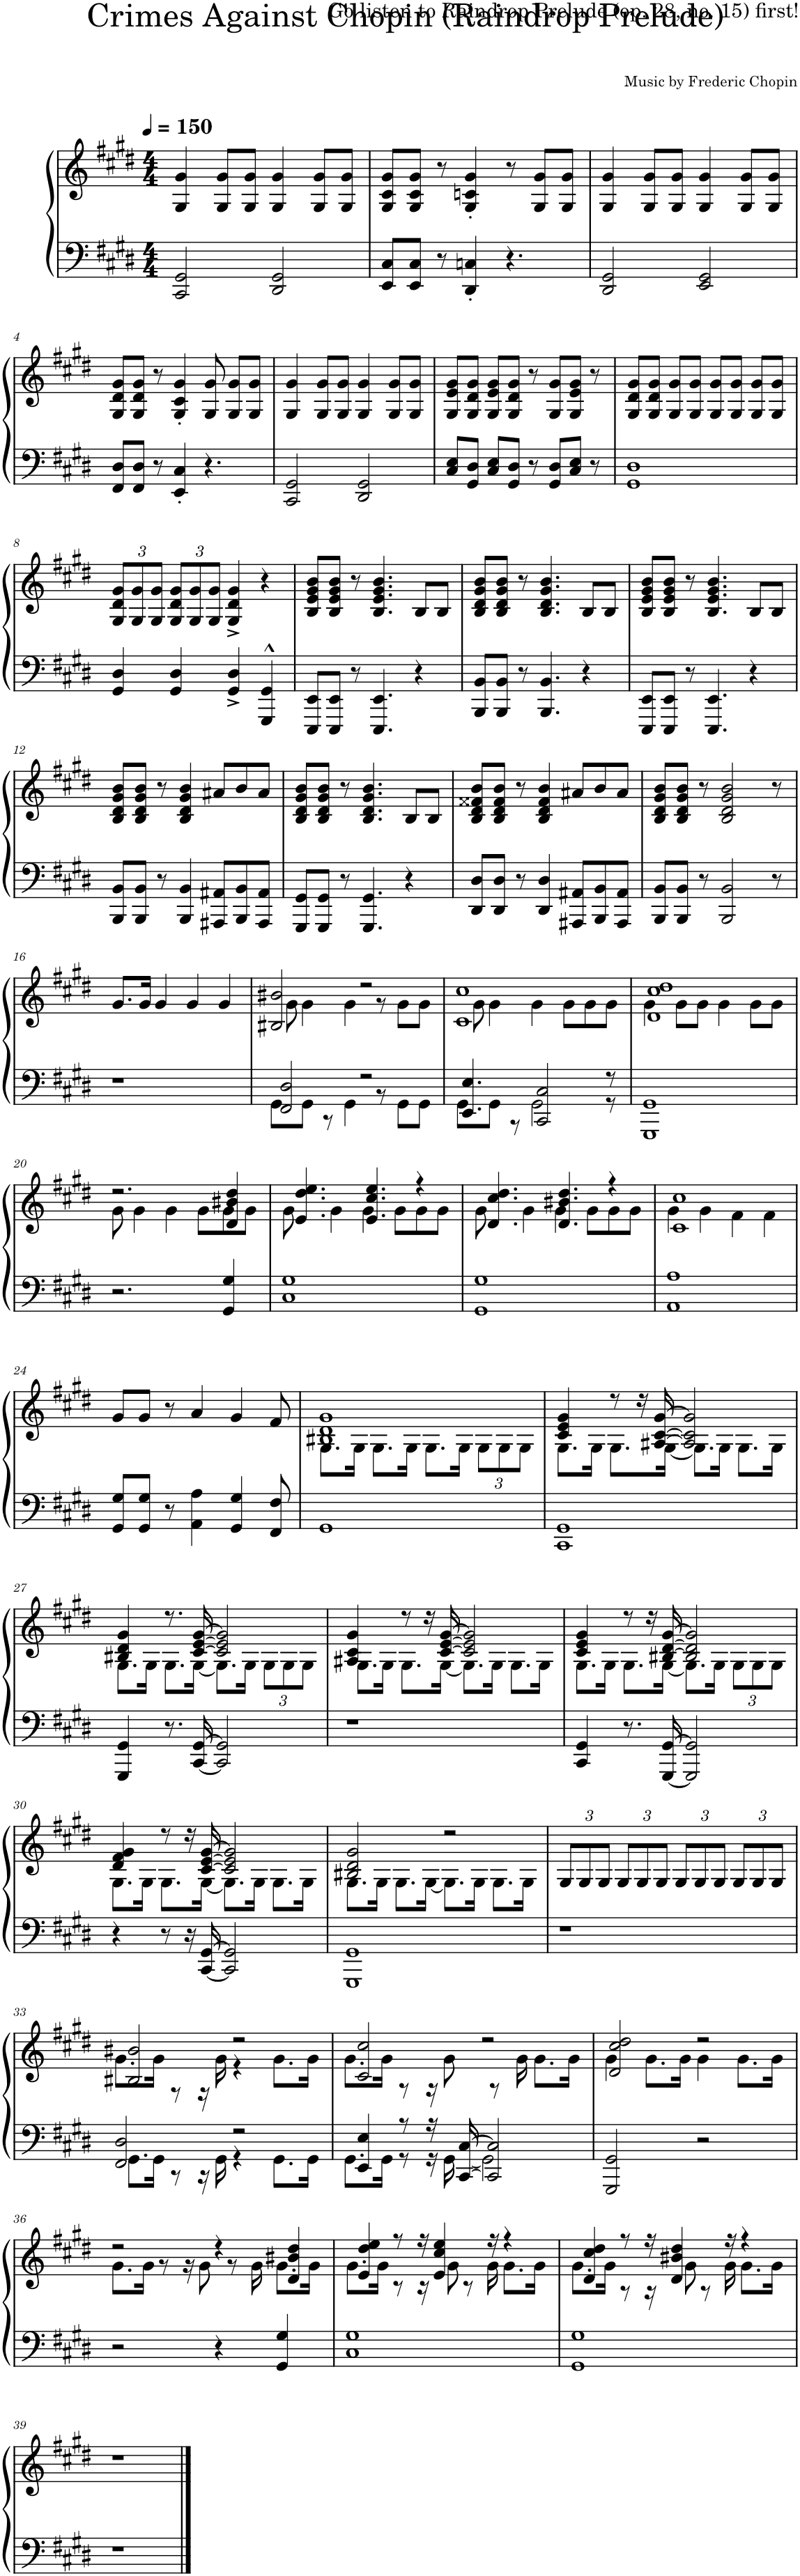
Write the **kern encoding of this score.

**kern	**kern
*part1	*part1
*staff2	*staff1
*I"Piano	*
*I'Pno.	*
*clefF4	*clefG2
*k[f#c#g#d#]	*k[f#c#g#d#]
*E:	*E:
*M4/4	*M4/4
*MM150	*MM150
=1	=1
2CC#/ 2GG#/	4G#/ 4g#/
.	8G#/ 8g#/L
.	8G#/ 8g#/J
2DD#/ 2GG#/	4G#/ 4g#/
.	8G#/ 8g#/L
.	8G#/ 8g#/J
=2	=2
8EE/ 8C#/L	8G#/ 8c#/ 8g#/L
8EE/ 8C#/J	8G#/ 8c#/ 8g#/J
8r	8r
4DD#/' 4Cn/'	4G#/' 4cn/' 4g#/'
4.r	8r
.	8G#/ 8g#/L
.	8G#/ 8g#/J
=3	=3
2DD#/ 2GG#/	4G#/ 4g#/
.	8G#/ 8g#/L
.	8G#/ 8g#/J
2EE/ 2GG#/	4G#/ 4g#/
.	8G#/ 8g#/L
.	8G#/ 8g#/J
!!LO:LB:g=z
=4	=4
8FF#/ 8D#/L	8G#/ 8d#/ 8g#/L
8FF#/ 8D#/J	8G#/ 8d#/ 8g#/J
8r	8r
4EE/' 4C#/'	4G#/' 4c#/' 4g#/'
4.r	8G#/ 8g#/
.	8G#/ 8g#/L
.	8G#/ 8g#/J
=5	=5
2CC#/ 2GG#/	4G#/ 4g#/
.	8G#/ 8g#/L
.	8G#/ 8g#/J
2DD#/ 2GG#/	4G#/ 4g#/
.	8G#/ 8g#/L
.	8G#/ 8g#/J
=6	=6
8C#/ 8E/L	8G#/ 8e/ 8g#/L
8GG#/ 8D#/J	8G#/ 8d#/ 8g#/J
8C#/ 8E/L	8G#/ 8e/ 8g#/L
8GG#/ 8D#/J	8G#/ 8d#/ 8g#/J
8r	8r
8GG#/ 8D#/L	8G#/ 8g#/L
8C#/ 8E/J	8G#/ 8e/ 8g#/J
8r	8r
=7	=7
1GG# 1D#	8G#/ 8d#/ 8g#/L
.	8G#/ 8d#/ 8g#/J
.	8G#/ 8g#/L
.	8G#/ 8g#/J
.	8G#/ 8g#/L
.	8G#/ 8g#/J
.	8G#/ 8g#/L
.	8G#/ 8g#/J
!!LO:LB:g=z
=8	=8
*	*Xbrackettup
4GG#/ 4D#/	12G#/ 12d#/ 12g#/L
.	12G#/ 12g#/
.	12G#/ 12g#/J
4GG#/ 4D#/	12G#/ 12d#/ 12g#/L
.	12G#/ 12g#/
.	12G#/ 12g#/J
4GG#/^ 4D#/^	4G#/^ 4d#/^ 4g#/^
4GGG#/^^ 4GG#/^^	4r
=9	=9
8EEE/ 8EE/L	8B/ 8e/ 8g#/ 8b/L
8EEE/ 8EE/J	8B/ 8e/ 8g#/ 8b/J
8r	8r
4.EEE/ 4.EE/	4.B/ 4.e/ 4.g#/ 4.b/
4r	8B/L
.	8B/J
=10	=10
8BBB/ 8BB/L	8B/ 8d#/ 8g#/ 8b/L
8BBB/ 8BB/J	8B/ 8d#/ 8g#/ 8b/J
8r	8r
4.BBB/ 4.BB/	4.B/ 4.d#/ 4.g#/ 4.b/
4r	8B/L
.	8B/J
=11	=11
8EEE/ 8EE/L	8B/ 8e/ 8g#/ 8b/L
8EEE/ 8EE/J	8B/ 8e/ 8g#/ 8b/J
8r	8r
4.EEE/ 4.EE/	4.B/ 4.e/ 4.g#/ 4.b/
4r	8B/L
.	8B/J
!!LO:LB:g=z
=12	=12
8BBB/ 8BB/L	8B/ 8d#/ 8g#/ 8b/L
8BBB/ 8BB/J	8B/ 8d#/ 8g#/ 8b/J
8r	8r
4BBB/ 4BB/	4B/ 4d#/ 4g#/ 4b/
8AAA#X/ 8AA#X/L	8a#X/L
8BBB/ 8BB/	8b/
8AAA#/ 8AA#/J	8a#/J
=13	=13
8GGG#/ 8GG#/L	8B/ 8d#/ 8g#/ 8b/L
8GGG#/ 8GG#/J	8B/ 8d#/ 8g#/ 8b/J
8r	8r
4.GGG#/ 4.GG#/	4.B/ 4.d#/ 4.g#/ 4.b/
4r	8B/L
.	8B/J
=14	=14
8DD#/ 8D#/L	8B/ 8d#/ 8f##X/ 8b/L
8DD#/ 8D#/J	8B/ 8d#/ 8f##/ 8b/J
8r	8r
4DD#/ 4D#/	4B/ 4d#/ 4f##/ 4b/
8AAA#X/ 8AA#X/L	8a#X/L
8BBB/ 8BB/	8b/
8AAA#/ 8AA#/J	8a#/J
=15	=15
8BBB/ 8BB/L	8B/ 8d#/ 8g#/ 8b/L
8BBB/ 8BB/J	8B/ 8d#/ 8g#/ 8b/J
8r	8r
2BBB/ 2BB/	2B/ 2d#/ 2g#/ 2b/
8r	8r
!!LO:LB:g=z
=16	=16
1r	8.g#/L
.	16g#/Jk
.	4g#/
.	4g#/
.	4g#/
=17	=17
*^	*^
2FF#/ 2D#/	8GG#\L	2B#X/ 2b#X/	8g#\
.	8GG#\J	.	4g#\
.	8r	.	.
.	4GG#\	.	4g#\
2r	.	2r	.
.	8r	.	8r
.	8GG#\L	.	8g#\L
.	8GG#\J	.	8g#\J
=18	=18	=18	=18
4.EE/ 4.E/	8GG#\L	1c# 1cc#	8g#\
.	8GG#\J	.	4g#\
.	8r	.	.
2CC#/ 2C#/	2GG#\	.	4g#\
.	.	.	8g#\L
.	.	.	8g#\
8r	8r	.	8g#\J
*v	*v	*	*
=19	=19	=19
1GGG# 1GG#	1d# 1cc# 1dd#	4g#\
.	.	8g#\L
.	.	8g#\J
.	.	4g#\
.	.	8g#\L
.	.	8g#\J
!!LO:LB:g=z	!!
=20	=20	=20
2.r	2.r	8g#\
.	.	4g#\
.	.	4g#\
.	.	8g#\L
4GG#/ 4G#/	4d#/ 4b#X/ 4dd#/	8g#\
.	.	8g#\J
=21	=21	=21
1C# 1G#	4.e/ 4.dd#/ 4.ee/	8g#\
.	.	4g#\
.	4.e/ 4.cc#/ 4.ee/	4g#\
.	.	8g#\L
.	4r	8g#\
.	.	8g#\J
=22	=22	=22
1GG# 1G#	4.d#/ 4.cc#/ 4.dd#/	8g#\
.	.	4g#\
.	4.d#/ 4.b#X/ 4.dd#/	4g#\
.	.	8g#\L
.	4r	8g#\
.	.	8g#\J
=23	=23	=23
1AA 1A	1c# 1cc#	4g#\
.	.	4g#\
.	.	4f#\
.	.	4f#\
*	*v	*v
!!LO:LB:g=z
=24	=24
8GG#/ 8G#/L	8g#/L
8GG#/ 8G#/J	8g#/J
8r	8r
4AA\ 4A\	4a/
4GG#/ 4G#/	4g#/
8FF#/ 8F#/	8f#/
=25	=25
*	*^
1GG#	1B#X 1d# 1g#	8.G#\L
.	.	16G#\Jk
.	.	8.G#\L
.	.	16G#\Jk
.	.	8.G#\L
.	.	16G#\Jk
.	.	12G#\L
.	.	12G#\
.	.	12G#\J
=26	=26	=26
1CC# 1GG#	4c#/ 4e/ 4g#/	8.G#\L
.	.	16G#\Jk
.	8r	8.G#\L
.	16r	.
.	[16A#X/ [16c#/ [16g#/	[16G#\Jk
.	2A#/] 2c#/] 2g#/]	8.G#\L]
.	.	16G#\Jk
.	.	8.G#\L
.	.	16G#\Jk
!!LO:LB:g=z	!!
=27	=27	=27
4GGG#/ 4GG#/	4B#X/ 4d#/ 4g#/	8.G#\L
.	.	16G#\Jk
8.r	8.r	8.G#\L
[16CC#/ [16GG#/	[16c#/ [16e/ [16g#/	[16G#\Jk
2CC#/] 2GG#/]	2c#/] 2e/] 2g#/]	8.G#\L]
.	.	16G#\Jk
.	.	12G#\L
.	.	12G#\
.	.	12G#\J
=28	=28	=28
1r	4A#X/ 4c#/ 4g#/	8.G#\L
.	.	16G#\Jk
.	8r	8.G#\L
.	16r	.
.	[16c#/ [16e/ [16g#/	[16G#\Jk
.	2c#/] 2e/] 2g#/]	8.G#\L]
.	.	16G#\Jk
.	.	8.G#\L
.	.	16G#\Jk
=29	=29	=29
4CC#/ 4GG#/	4c#/ 4e/ 4g#/	8.G#\L
.	.	16G#\Jk
8.r	8r	8.G#\L
.	16r	.
[16GGG#/ [16GG#/	[16B#X/ [16d#/ [16g#/	[16G#\Jk
2GGG#/] 2GG#/]	2B#/] 2d#/] 2g#/]	8.G#\L]
.	.	16G#\Jk
.	.	12G#\L
.	.	12G#\
.	.	12G#\J
!!LO:LB:g=z	!!
=30	=30	=30
4r	4d#/ 4f#/ 4g#/	8.G#\L
.	.	16G#\Jk
8r	8r	8.G#\L
16r	16r	.
[16CC#/ [16GG#/	[16c#/ [16e/ [16g#/	[16G#\Jk
2CC#/] 2GG#/]	2c#/] 2e/] 2g#/]	8.G#\L]
.	.	16G#\Jk
.	.	8.G#\L
.	.	16G#\Jk
=31	=31	=31
1GGG# 1GG#	2B#X/ 2d#/ 2g#/	8.G#\L
.	.	16G#\Jk
.	.	8.G#\L
.	.	[16G#\Jk
.	2r	8.G#\L]
.	.	16G#\Jk
.	.	8.G#\L
.	.	16G#\Jk
*	*v	*v
=32	=32
1r	12G#/L
.	12G#/
.	12G#/J
.	12G#/L
.	12G#/
.	12G#/J
.	12G#/L
.	12G#/
.	12G#/J
.	12G#/L
.	12G#/
.	12G#/J
!!LO:LB:g=z
=33	=33
*^	*^
2FF#/ 2D#/	8.GG#\L	2B#X/ 2b#X/	8.g#\L
.	16GG#\Jk	.	16g#\Jk
.	8r	.	8r
.	16r	.	16r
.	16GG#\	.	16g#\
2r	4r	2r	4r
.	8.GG#\L	.	8.g#\L
.	16GG#\Jk	.	16g#\Jk
=34	=34	=34	=34
4EE/ 4E/	8.GG#\L	2c#/ 2cc#/	8.g#\L
.	16GG#\Jk	.	16g#\Jk
8r	8r	.	8r
16r	16r	.	16r
[16CC#/ [16C#/	[16GG#\	.	8g#\
2CC#/] 2C#/]	2GG#\]	2r	.
.	.	.	8r
.	.	.	16g#\
.	.	.	8.g#\L
.	.	.	16g#\Jk
*v	*v	*	*
=35	=35	=35
2GGG#/ 2GG#/	2d#/ 2cc#/ 2dd#/	4g#\
.	.	8.g#\L
.	.	16g#\Jk
2r	2r	4g#\
.	.	8.g#\L
.	.	16g#\Jk
!!LO:LB:g=z	!!
=36	=36	=36
2r	2r	8.g#\L
.	.	16g#\Jk
.	.	8r
.	.	16r
.	.	8g#\
4r	4r	.
.	.	8r
.	.	16g#\
4GG#/ 4G#/	4d#/ 4b#X/ 4dd#/	8.g#\L
.	.	16g#\Jk
=37	=37	=37
1C# 1G#	4e/ 4dd#/ 4ee/	8.g#\L
.	.	16g#\Jk
.	8r	8r
.	16r	16r
.	4e/ 4cc#/ 4ee/	8g#\
.	.	8r
.	16r	16g#\
.	4r	8.g#\L
.	.	16g#\Jk
=38	=38	=38
1GG# 1G#	4d#/ 4cc#/ 4dd#/	8.g#\L
.	.	16g#\Jk
.	8r	8r
.	16r	16r
.	4d#/ 4b#X/ 4dd#/	8g#\
.	.	8r
.	16r	16g#\
.	4r	8.g#\L
.	.	16g#\Jk
*	*v	*v
!!LO:LB:g=z
=39	=39
1r	1r
==	==
*-	*-
